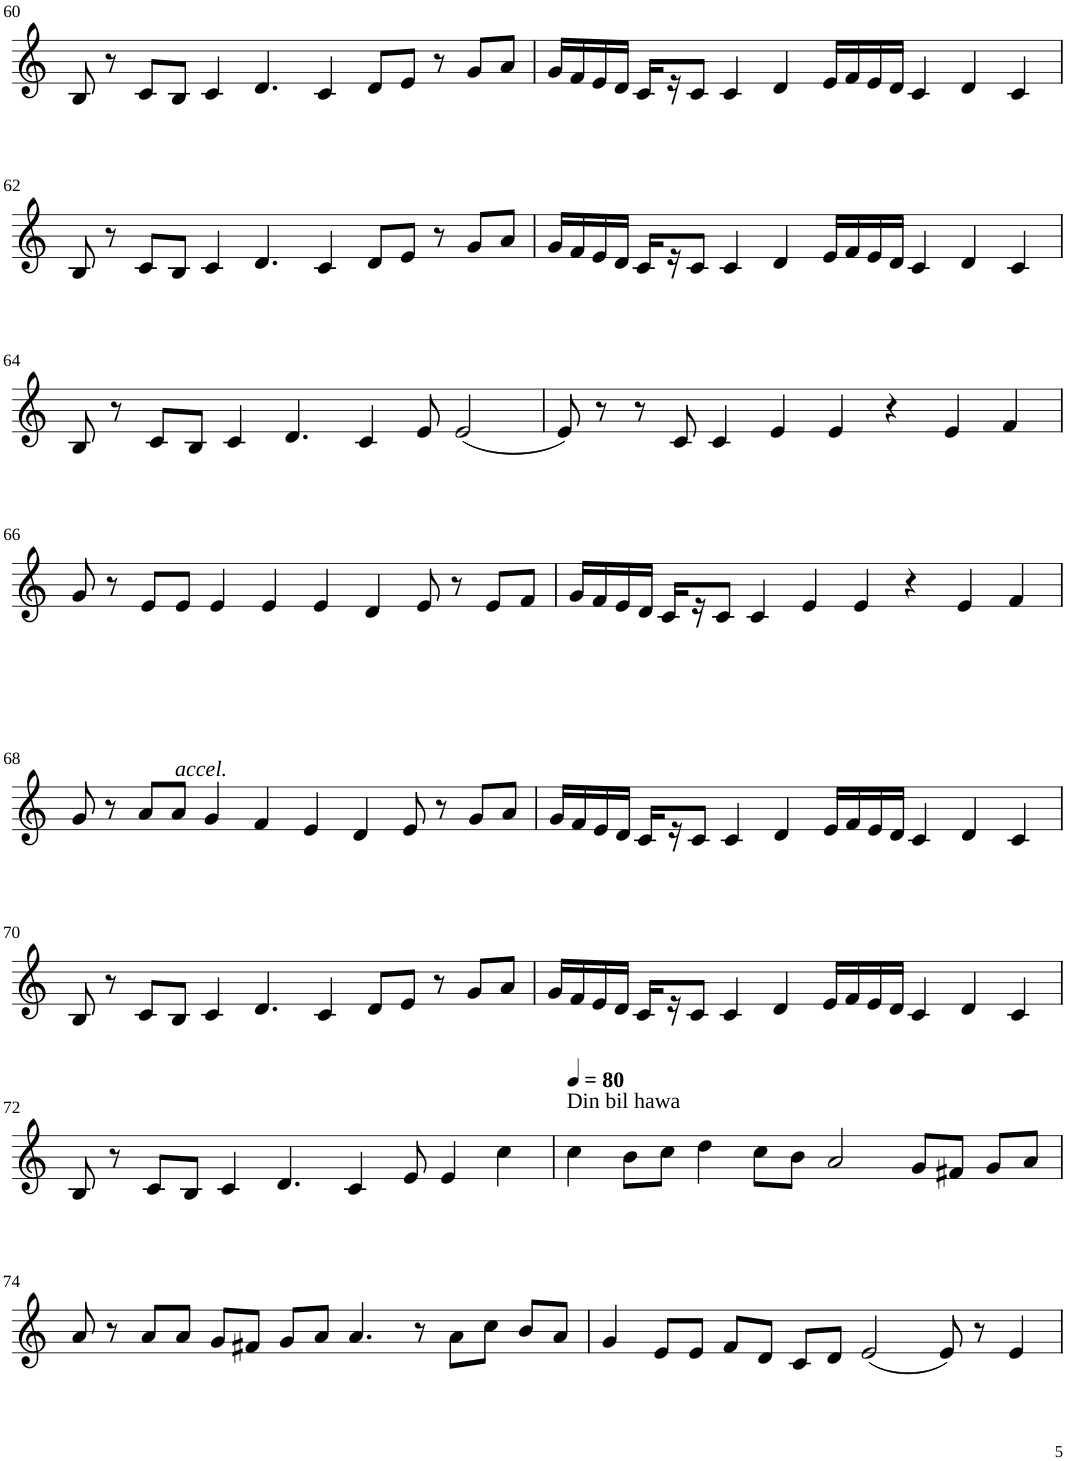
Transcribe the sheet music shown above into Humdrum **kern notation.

**kern
*part1
*staff1
*I"Violin
!!LO:PB:g=z
*clefG2
*k[]
*M8/4
=60
8B/
8r
8c/L
8B/J
4c/
4.d/
4c/
8d/L
8e/J
8r
8g/L
8a/J
=61
16g/LL
16f/
16e/
16d/JJ
16c/LL
16r
8c/J
4c/
4d/
16e/LL
16f/
16e/
16d/JJ
4c/
4d/
4c/
!!LO:LB:g=z
=62
8B/
8r
8c/L
8B/J
4c/
4.d/
4c/
8d/L
8e/J
8r
8g/L
8a/J
=63
16g/LL
16f/
16e/
16d/JJ
16c/LL
16r
8c/J
4c/
4d/
16e/LL
16f/
16e/
16d/JJ
4c/
4d/
4c/
!!LO:LB:g=z
=64
8B/
8r
8c/L
8B/J
4c/
4.d/
4c/
8e/
(2e/
=65
8e/)
8r
8r
8c/
4c/
4e/
4e/
4r
4e/
4f/
!!LO:LB:g=z
=66
8g/
8r
8e/L
!LO:TX:b:i:t=accel.
8e/J
4e/
4e/
4e/
4d/
8e/
8r
8e/L
8f/J
=67
16g/LL
16f/
16e/
16d/JJ
16c/LL
16r
8c/J
4c/
4e/
4e/
4r
4e/
4f/
!!LO:LB:g=z
=68
8g/
8r
8a/L
8a/J
4g/
4f/
4e/
4d/
8e/
8r
8g/L
8a/J
=69
16g/LL
16f/
16e/
16d/JJ
16c/LL
16r
8c/J
4c/
4d/
16e/LL
16f/
16e/
16d/JJ
4c/
4d/
4c/
!!LO:LB:g=z
=70
8B/
8r
8c/L
8B/J
4c/
4.d/
4c/
8d/L
8e/J
8r
8g/L
8a/J
=71
16g/LL
16f/
16e/
16d/JJ
16c/LL
16r
8c/J
4c/
4d/
16e/LL
16f/
16e/
16d/JJ
4c/
4d/
4c/
!!LO:LB:g=z
=72
8B/
8r
8c/L
8B/J
4c/
4.d/
4c/
8e/
4e/
4cc\
=73
*MM80
!LO:TX:a:t=Din bil hawa
4cc\
8b\L
8cc\J
4dd\
8cc\L
8b\J
2a/
8g/L
8f#X/J
8g/L
8a/J
!!LO:LB:g=z
=74
8a/
8r
8a/L
8a/J
8g/L
8f#X/J
8g/L
8a/J
4.a/
8r
8a\L
8cc\J
8b/L
8a/J
=75
4g/
8e/L
8e/J
8f/L
8d/J
8c/L
8d/J
(2e/
8e/)
8r
4e/
=
*-
